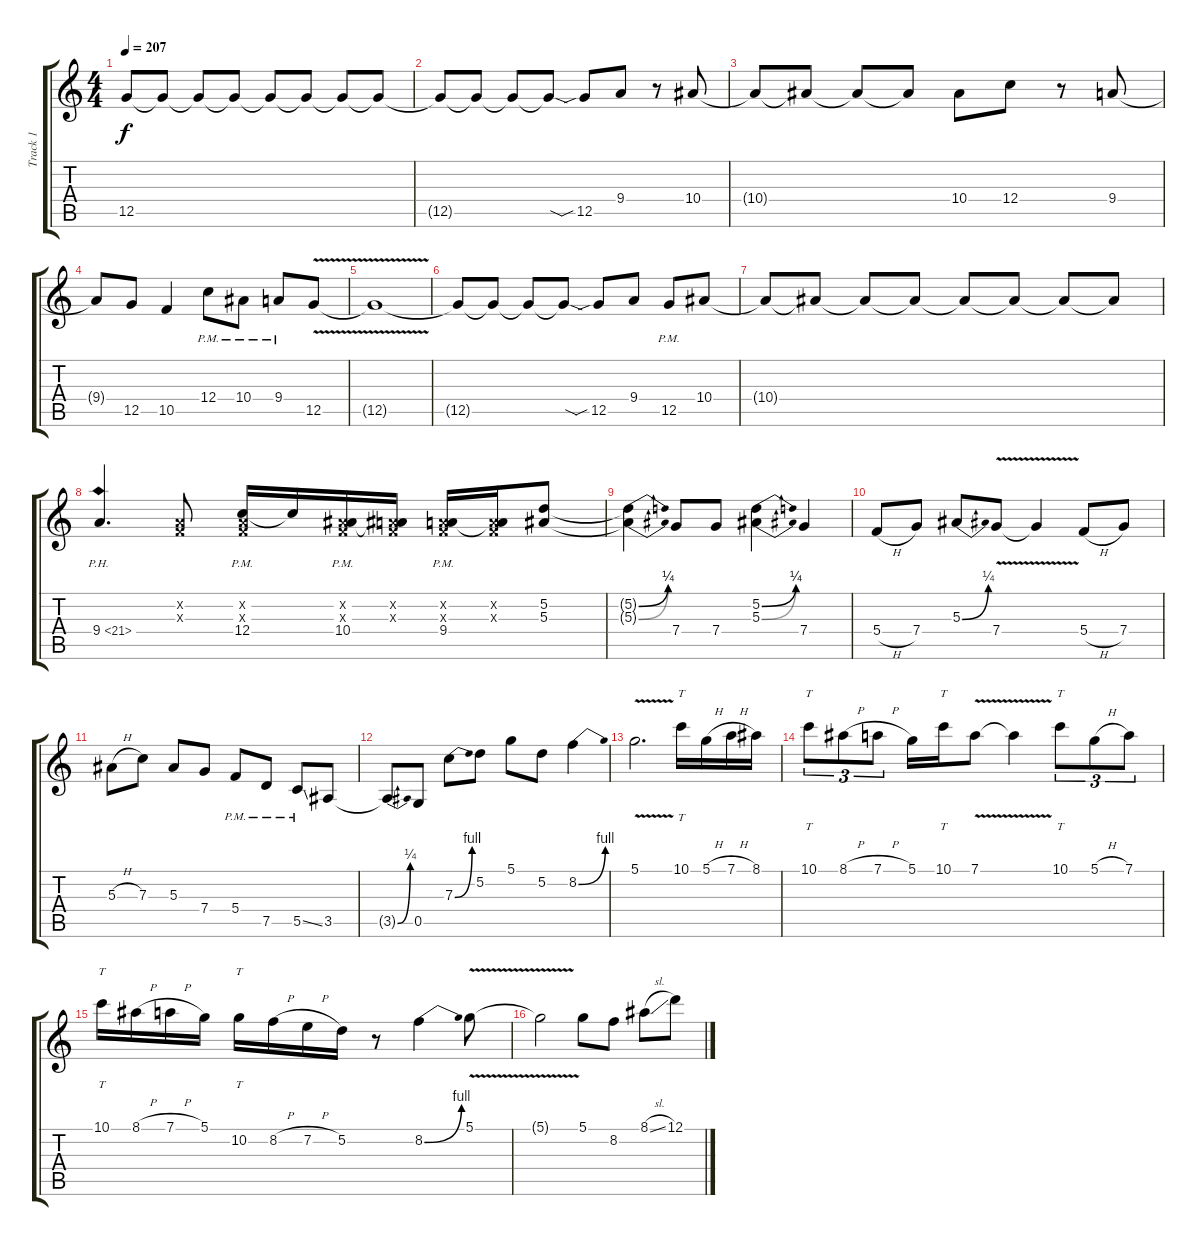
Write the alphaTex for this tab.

\track ("Track 1" "Track 1") {instrument distortionguitar}
\staff {score tabs}
\tuning (D4 A3 F3 C3 G2 C2) {hide}
\ts (4 4)
\tempo 207
\clef g2
\ks c
12.5{t}.8{dy f} 12.5{t}.8 12.5{t}.8 12.5{t}.8 12.5{t}.8 12.5{t}.8 12.5{t}.8 12.5{t}.8 |
12.5{t}.8 12.5{t}.8 12.5{t}.8 12.5{sod t}.8 12.5{sib}.8 9.4.8 r.8 10.4.8 |
10.4{t}.8 10.4{t}.8 10.4{t}.8 10.4{t}.8 10.4.8 12.4.8 r.8 9.4.8 |
9.4{t}.8 12.5.8 10.5.4 12.4{pm}.8 10.4{pm}.8 9.4{pm}.8 12.5{v}.8 |
12.5{t}.1 |
12.5{t}.8 12.5{t}.8 12.5{t}.8 12.5{sod t}.8 12.5{sib}.8 9.4.8 12.5{pm}.8 10.4.8 |
10.4{t}.8 10.4{t}.8 10.4{t}.8 10.4{t}.8 10.4{t}.8 10.4{t}.8 10.4{t}.8 10.4{t}.8 |
9.4{ph 12}.4{d} (0.2{x} 0.3{x}).8 (0.2{x} 0.3{x} 12.4{pm}).16 12.4{t}.16 (0.2{x} 0.3{x} 10.4{pm}).16 (0.2{x} 0.3{x} 10.4{t}).16 (0.2{x} 0.3{x} 9.4{pm}).16 (0.2{x} 0.3{x} 9.4{t}).16 (5.2 5.3).8 |
(5.2{be (bend 0 0 60 1) t} 5.3{be (bend 0 0 60 1) t}).4 7.4.8 7.4.8 (5.2{be (bend 0 0 60 1)} 5.3{be (bend 0 0 60 1)}).4 7.4.4 |
5.4{h}.8 7.4.8 5.3{be (bend 0 0 60 1)}.8 7.4{v}.8 7.4{v t}.4 5.4{h}.8 7.4.8 |
5.3{h}.8 7.3.8 5.3.8 7.4.8 5.4{pm}.8 7.5{pm}.8 5.5{ss pm}.8 3.5.8 |
3.5{be (bend 0 0 60 1) t}.8 0.5.8 7.3{be (bend 0 0 60 4)}.8 5.2.8 5.1.8 5.2.8 8.2{be (bend 0 0 60 4)}.4 |
5.1{v}.2{d} 10.1.16{tt} 5.1{h}.16 7.1{h}.16 8.1.16 |
10.1.8{tt tu (3 2)} 8.1{h}.8{tu (3 2)} 7.1{h}.8{tu (3 2)} 5.1.16 10.1.16{tt} 7.1{v}.8 7.1{t}.4 10.1.8{tt tu (3 2)} 5.1{h}.8{tu (3 2)} 7.1.8{tu (3 2)} |
10.1.16{tt} 8.1{h}.16 7.1{h}.16 5.1.16 10.2.16{tt} 8.2{h}.16 7.2{h}.16 5.2.16 r.8 8.2{be (bend 0 0 60 4)}.4 5.1{v}.8 |
5.1{t}.2 5.1.8 8.2.8 8.1{sl}.8 12.1.8
